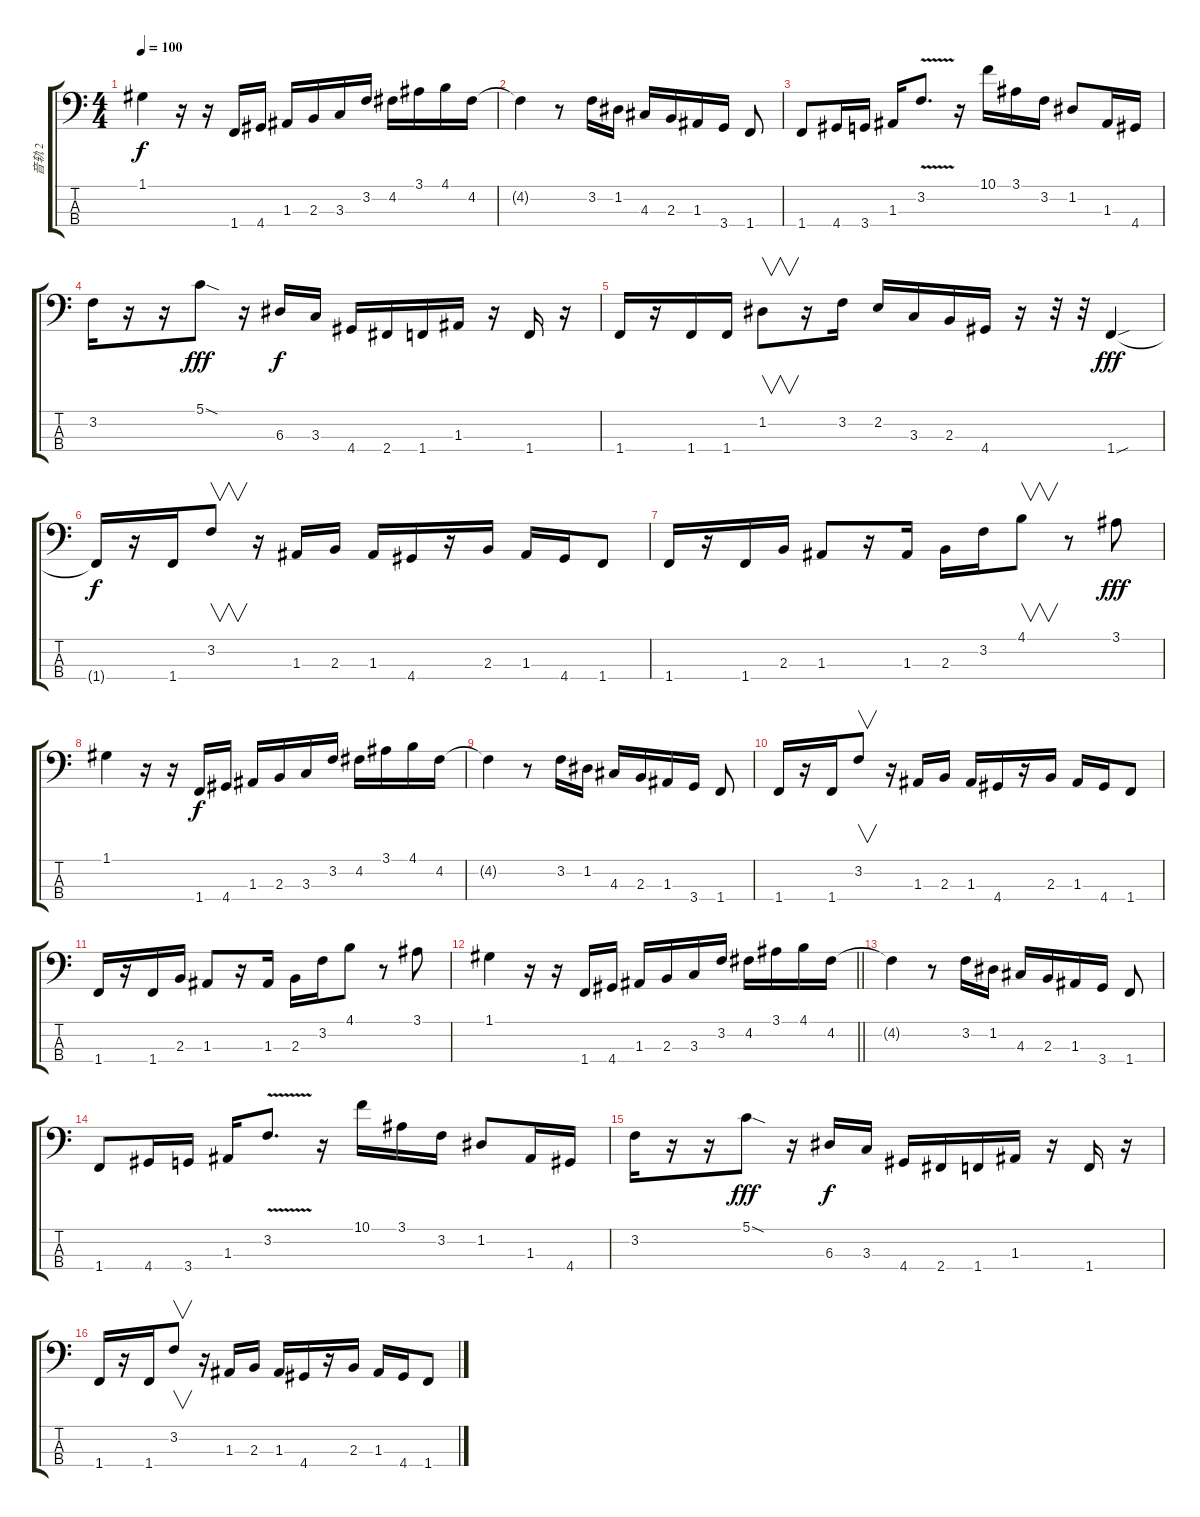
\track ("音轨 2" "音轨 2") {instrument slapbass1}
\staff {score tabs}
\tuning (G2 D2 A1 E1) {hide}
\ts (4 4)
\tempo 100
\clef f4
\ks c
1.1.4{dy f} r.16 r.16 1.4.16 4.4.16 1.3.16 2.3.16 3.3.16 3.2.16 4.2.16 3.1.16 4.1.16 4.2.16 |
4.2{t}.4 r.8 3.2.16 1.2.16 4.3.16 2.3.16 1.3.16 3.4.16 1.4.8 |
1.4.8 4.4.16 3.4.16 1.3.16 3.2{v}.8{d} r.16 10.1.16 3.1.16 3.2.16 1.2.8 1.3.16 4.4.16 |
3.2.16{instrument slapbass2} r.16 r.16 5.1{sod}.8{dy fff} r.16 6.3.16{dy f} 3.3.16 4.4.16 2.4.16 1.4.16 1.3.16 r.16 1.4.16 r.16 |
1.4.16 r.16 1.4.16 1.4.16 1.2.8{v} r.16 3.2.16 2.2.16 3.3.16 2.3.16 4.4.16 r.16 r.32 r.32 1.4{sou}.4{dy fff} |
1.4{t}.16{dy f} r.16 1.4.16 3.2.8{v} r.16 1.3.16 2.3.16 1.3.16 4.4.16 r.16 2.3.16 1.3.16 4.4.16 1.4.8 |
1.4.16 r.16 1.4.16 2.3.16 1.3.8 r.16 1.3.16 2.3.16 3.2.16 4.1.8{v} r.8 3.1.8{dy fff} |
1.1.4 r.16 r.16 1.4.16{dy f} 4.4.16 1.3.16 2.3.16 3.3.16 3.2.16 4.2.16 3.1.16 4.1.16 4.2.16 |
4.2{t}.4 r.8 3.2.16 1.2.16 4.3.16 2.3.16 1.3.16 3.4.16 1.4.8 |
1.4.16 r.16 1.4.16 3.2.8{v} r.16 1.3.16 2.3.16 1.3.16 4.4.16 r.16 2.3.16 1.3.16 4.4.16 1.4.8 |
1.4.16 r.16 1.4.16 2.3.16 1.3.8 r.16 1.3.16 2.3.16 3.2.16 4.1.8 r.8 3.1.8 |
\barLineRight lightlight
1.1.4 r.16 r.16 1.4.16 4.4.16 1.3.16 2.3.16 3.3.16 3.2.16 4.2.16 3.1.16 4.1.16 4.2.16 |
\section ("" "")
4.2{t}.4 r.8 3.2.16 1.2.16 4.3.16 2.3.16 1.3.16 3.4.16 1.4.8 |
1.4.8 4.4.16 3.4.16 1.3.16 3.2{v}.8{d} r.16 10.1.16 3.1.16 3.2.16 1.2.8 1.3.16 4.4.16 |
3.2.16 r.16 r.16 5.1{sod}.8{dy fff} r.16 6.3.16{dy f} 3.3.16 4.4.16 2.4.16 1.4.16 1.3.16 r.16 1.4.16 r.16 |
1.4.16 r.16 1.4.16 3.2.8{v} r.16 1.3.16 2.3.16 1.3.16 4.4.16 r.16 2.3.16 1.3.16 4.4.16 1.4.8
